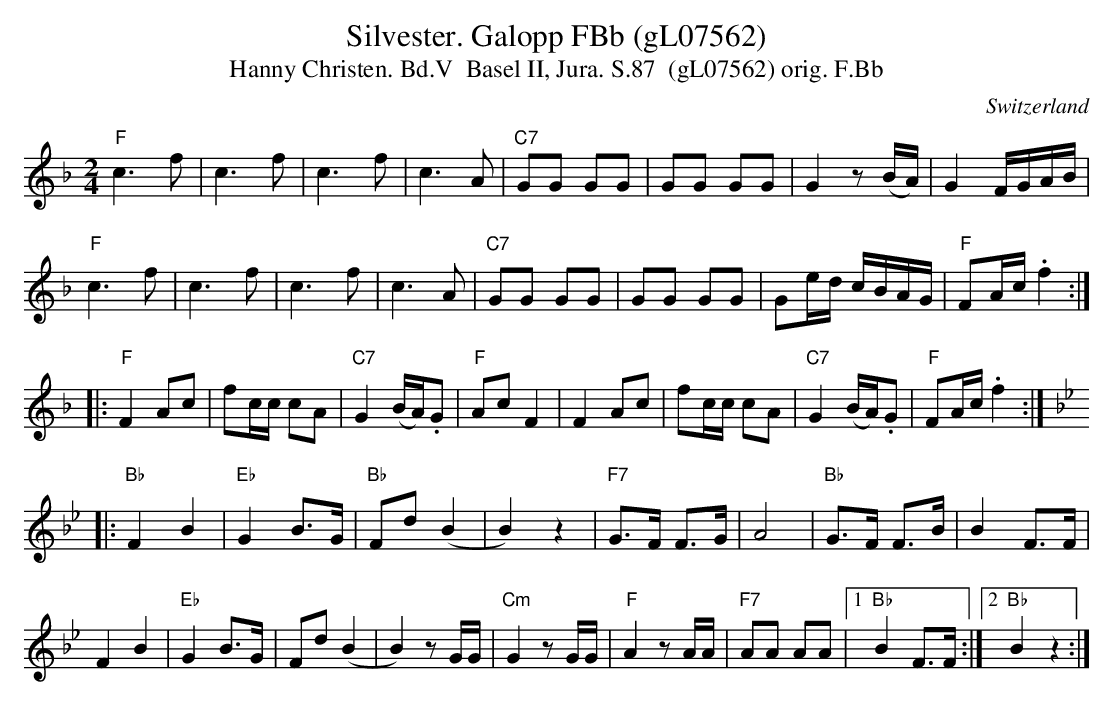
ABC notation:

X:1
T: Silvester. Galopp FBb (gL07562)
T:Hanny Christen. Bd.V  Basel II, Jura. S.87  (gL07562) orig. F.Bb
M:2/4
L:1/8
O:Switzerland
K:F major
"F"c3f | c3f | c3f | c3A | "C7"GG GG | GG GG | G2z(B/A/) | G2 F/G/A/B/ |
"F"c3f | c3f | c3f | c3A | "C7"GG GG | GG GG | Ge/d/ c/B/A/G/ | "F"FA/c/ .f2 ::
"F"F2Ac | fc/c/ cA | "C7"G2 (B/A/).G | "F"AcF2 | F2Ac | fc/c/ cA | "C7"G2 (B/A/).G | "F"FA/c/.f2 :: [K:Bb]
"Bb"F2B2 | "Eb"G2B>G | "Bb"Fd (B2 | B2)z2 | "F7"G>F F>G | A4 | "Bb"G>F F>B | B2F>F |
F2B2 | "Eb"G2B>G | Fd (B2 | B2)zG/G/ | "Cm"G2zG/G/ |  "F"A2zA/A/ | "F7"AA AA |1 "Bb"B2F>F :|2 "Bb"B2z2 :|
